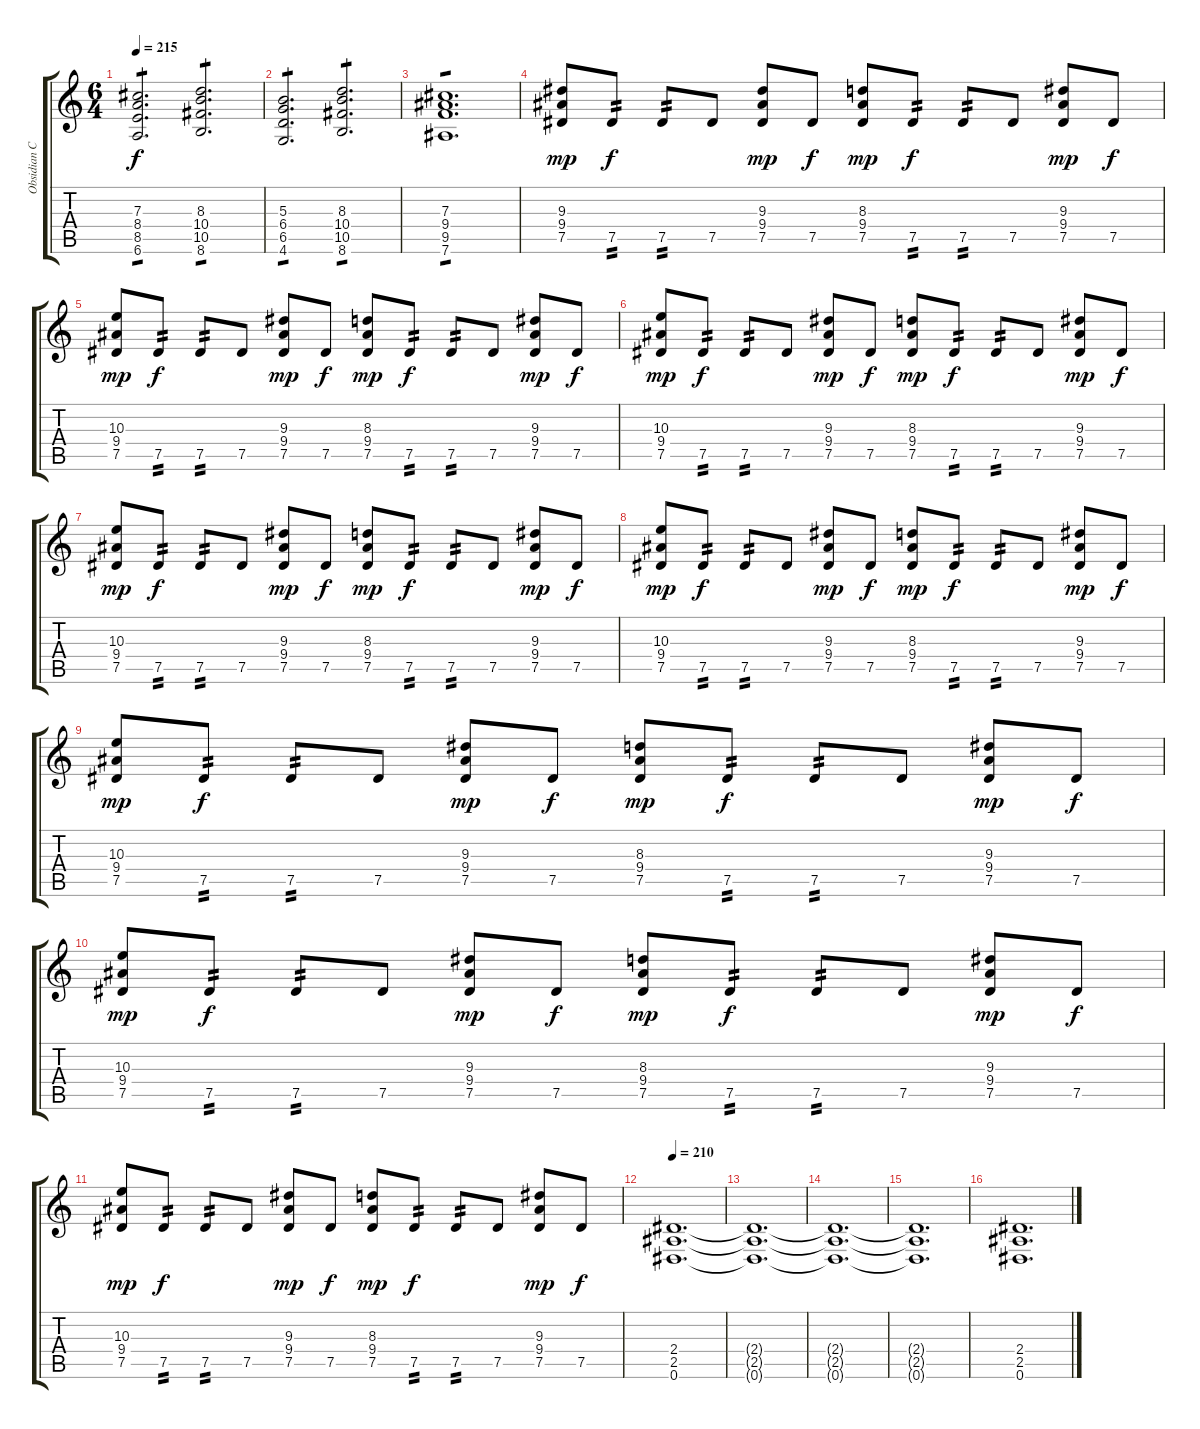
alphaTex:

\track ("Obsidian C" "Obsidian C") {instrument distortionguitar}
\staff {score tabs}
\tuning (Eb4 Bb3 Gb3 Db3 Ab2 Eb2) {hide}
\ts (6 4)
\tempo 215
\clef g2
\ks c
(7.3 8.4 8.5 6.6).2{d tp 1 dy f} (8.3 10.4 10.5 8.6).2{d tp 1} |
(5.3 6.4 6.5 4.6).2{d tp 1} (8.3 10.4 10.5 8.6).2{d tp 1} |
(7.3 9.4 9.5 7.6).1{d tp 1} |
(9.3 9.4 7.5).8{dy mp} 7.5.8{tp 2 dy f} 7.5.8{tp 2} 7.5.8 (9.3 9.4 7.5).8{dy mp} 7.5.8{dy f} (8.3 9.4 7.5).8{dy mp} 7.5.8{tp 2 dy f} 7.5.8{tp 2} 7.5.8 (9.3 9.4 7.5).8{dy mp} 7.5.8{dy f} |
(10.3 9.4 7.5).8{dy mp} 7.5.8{tp 2 dy f} 7.5.8{tp 2} 7.5.8 (9.3 9.4 7.5).8{dy mp} 7.5.8{dy f} (8.3 9.4 7.5).8{dy mp} 7.5.8{tp 2 dy f} 7.5.8{tp 2} 7.5.8 (9.3 9.4 7.5).8{dy mp} 7.5.8{dy f} |
(10.3 9.4 7.5).8{dy mp} 7.5.8{tp 2 dy f} 7.5.8{tp 2} 7.5.8 (9.3 9.4 7.5).8{dy mp} 7.5.8{dy f} (8.3 9.4 7.5).8{dy mp} 7.5.8{tp 2 dy f} 7.5.8{tp 2} 7.5.8 (9.3 9.4 7.5).8{dy mp} 7.5.8{dy f} |
(10.3 9.4 7.5).8{dy mp} 7.5.8{tp 2 dy f} 7.5.8{tp 2} 7.5.8 (9.3 9.4 7.5).8{dy mp} 7.5.8{dy f} (8.3 9.4 7.5).8{dy mp} 7.5.8{tp 2 dy f} 7.5.8{tp 2} 7.5.8 (9.3 9.4 7.5).8{dy mp} 7.5.8{dy f} |
(10.3 9.4 7.5).8{dy mp} 7.5.8{tp 2 dy f} 7.5.8{tp 2} 7.5.8 (9.3 9.4 7.5).8{dy mp} 7.5.8{dy f} (8.3 9.4 7.5).8{dy mp} 7.5.8{tp 2 dy f} 7.5.8{tp 2} 7.5.8 (9.3 9.4 7.5).8{dy mp} 7.5.8{dy f} |
(10.3 9.4 7.5).8{dy mp} 7.5.8{tp 2 dy f} 7.5.8{tp 2} 7.5.8 (9.3 9.4 7.5).8{dy mp} 7.5.8{dy f} (8.3 9.4 7.5).8{dy mp} 7.5.8{tp 2 dy f} 7.5.8{tp 2} 7.5.8 (9.3 9.4 7.5).8{dy mp} 7.5.8{dy f} |
(10.3 9.4 7.5).8{dy mp} 7.5.8{tp 2 dy f} 7.5.8{tp 2} 7.5.8 (9.3 9.4 7.5).8{dy mp} 7.5.8{dy f} (8.3 9.4 7.5).8{dy mp} 7.5.8{tp 2 dy f} 7.5.8{tp 2} 7.5.8 (9.3 9.4 7.5).8{dy mp} 7.5.8{dy f} |
(10.3 9.4 7.5).8{dy mp} 7.5.8{tp 2 dy f} 7.5.8{tp 2} 7.5.8 (9.3 9.4 7.5).8{dy mp} 7.5.8{dy f} (8.3 9.4 7.5).8{dy mp} 7.5.8{tp 2 dy f} 7.5.8{tp 2} 7.5.8 (9.3 9.4 7.5).8{dy mp} 7.5.8{dy f} |
\tempo 210
(2.4 2.5 0.6).1{d} |
(2.4{t} 2.5{t} 0.6{t}).1{d} |
(2.4{t} 2.5{t} 0.6{t}).1{d} |
(2.4{t} 2.5{t} 0.6{t}).1{d} |
(2.4 2.5 0.6).1{d}
